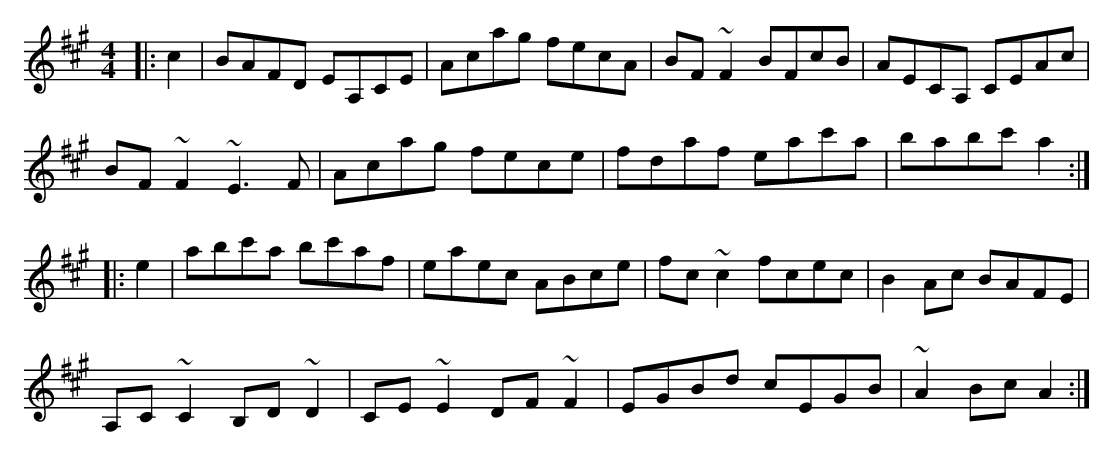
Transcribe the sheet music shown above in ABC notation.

X:1
M:4/4
K:A
|:c2|BAFD EA,CE|Acag fecA|BF~F2 BFcB|AECA, CEAc|
BF~F2 ~E3F|Acag fece|fdaf eac'a|babc' a2:|
|:e2|abc'a bc'af|eaec ABce|fc ~c2 fcec|B2 Ac BAFE|
A,C~C2 B,D~D2|CE~E2 DF~F2|EGBd cEGB|~A2 Bc A2:|
